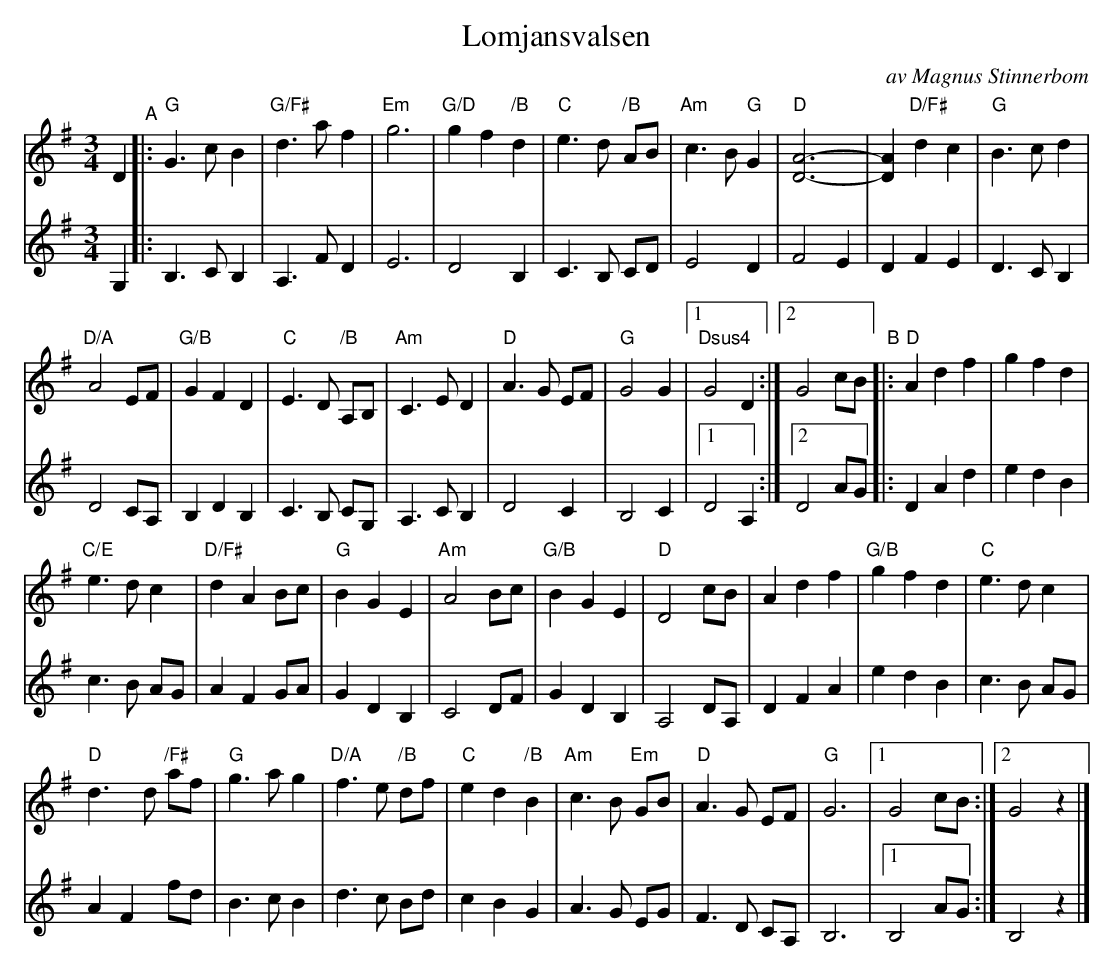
X:1
T: Lomjansvalsen
C: av Magnus Stinnerbom
M: 3/4
L: 1/8
K: G
V: 1 staves=2
D2 "^A"|:\
"G"G3 c B2 | "G/F#"d3 a f2 | "Em"g6 | "G/D"g2 f2 "/B"d2 | "C"e3 d "/B"AB | "Am"c3 B "G"G2 | "D"[A6-D6-] | [A2D2] "D/F#"d2 c2 | "G"B3 c d2 |
"D/A"A4 EF | "G/B"G2 F2 D2 | "C"E3 D "/B"A,B, | "Am"C3 E D2 | "D"A3 G EF | "G"G4 G2 |[1 "Dsus4"G4 D2 :|[2 G4 cB "^B"|: "D"A2 d2 f2 | g2 f2 d2 |
"C/E"e3 d c2 | "D/F#"d2 A2 Bc | "G"B2 G2 E2 | "Am"A4 Bc | "G/B"B2 G2 E2 | "D"D4 cB | A2 d2 f2 | "G/B"g2 f2 d2 | "C"e3 d c2 |
"D"d3 d "/F#"af | "G"g3 a g2 | "D/A"f3 e "/B"df | "C"e2 d2 "/B"B2 | "Am"c3 B "Em"GB | "D"A3 G EF | "G"G6 |[1 G4 cB :|[2 G4 z2 |]
V: 2 clef=treble
G,2 |:\
B,3 C B,2 | A,3 F D2 | E6 | D4 B,2 | C3 B, CD |
E4 D2 | F4 E2 | D2 F2 E2 | D3 C B,2 | D4 CA, | B,2 D2 B,2 | C3 B, CG, |
A,3 C B,2 | D4 C2 | B,4 C2 |[1 D4 A,2 :|[2 D4 AG |: D2 A2 d2 | e2 d2 B2 |
c3 B AG | A2 F2 GA | G2 D2 B,2 | C4 DF | G2 D2 B,2 | A,4 DA, | D2 F2 A2 |
e2 d2 B2 | c3 B AG | A2 F2 fd | B3 c B2 | d3 c Bd | c2 B2 G2 |
A3 G EG | F3 D CA, | B,6 |[1 B,4 AG :| B,4 z2 |]
